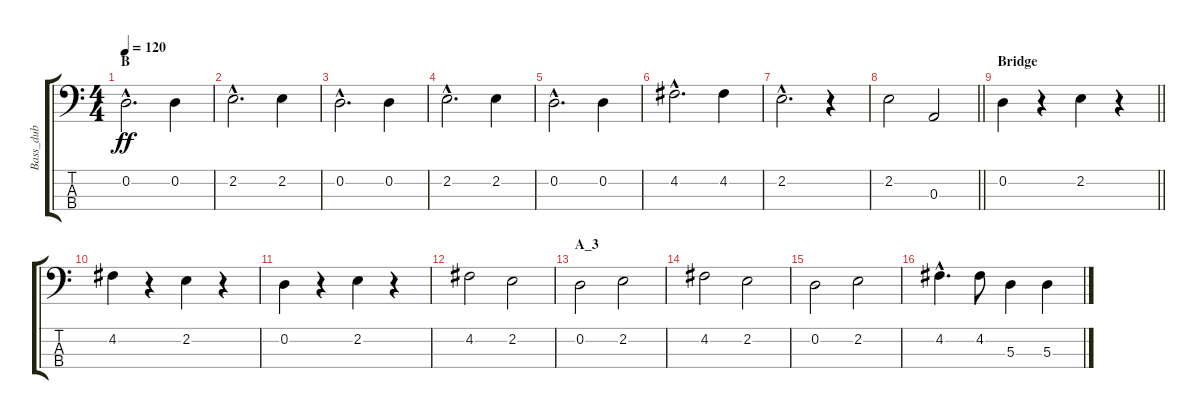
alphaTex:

\track ("Bass_dub" "Bass_dub") {instrument acousticguitarnylon}
\staff {score tabs}
\tuning (G2 D2 A1 E1) {hide}
\ts (4 4)
\section ("" "B")
\tempo 120
\clef f4
\ks c
0.2{hac}.2{d dy ff} 0.2.4 |
2.2{hac}.2{d} 2.2.4 |
0.2{hac}.2{d} 0.2.4 |
2.2{hac}.2{d} 2.2.4 |
0.2{hac}.2{d} 0.2.4 |
4.2{hac}.2{d} 4.2.4 |
2.2{hac}.2{d} r.4 |
\barLineRight lightlight
2.2.2 0.3.2 |
\section ("" "Bridge")
\barLineRight lightlight
0.2.4 r.4 2.2.4 r.4 |
4.2.4 r.4 2.2.4 r.4 |
0.2.4 r.4 2.2.4 r.4 |
4.2.2 2.2.2 |
\section ("" "A_3")
0.2.2 2.2.2 |
4.2.2 2.2.2 |
0.2.2 2.2.2 |
4.2{hac}.4{d} 4.2.8 5.3.4 5.3.4
